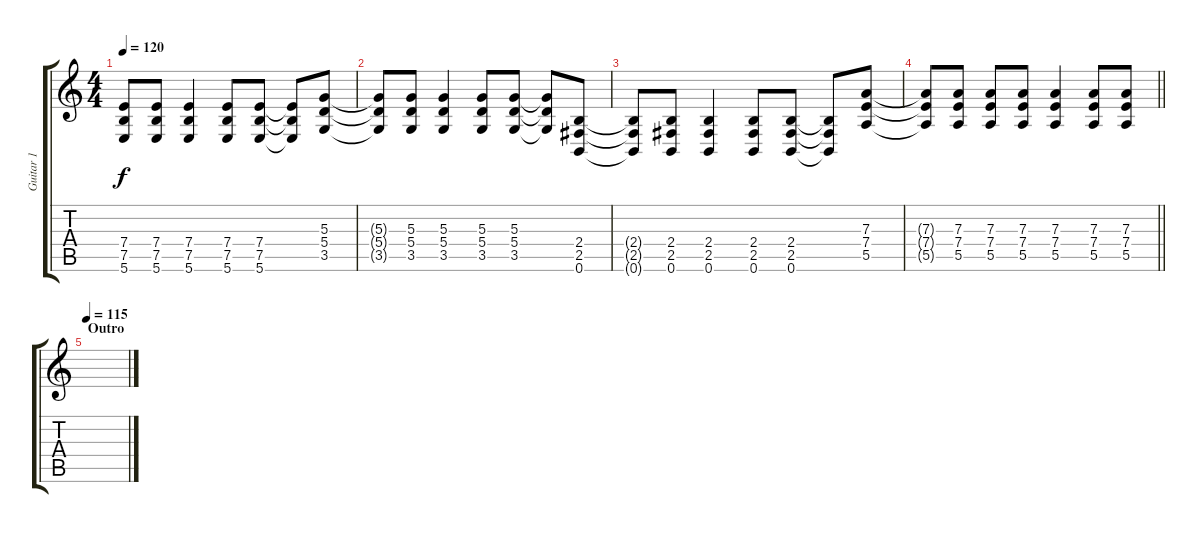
\track ("Guitar 1" "Guitar 1") {instrument overdrivenguitar}
\staff {score tabs}
\tuning (B3 Gb3 D3 A2 E2 B1) {hide}
\ts (4 4)
\tempo 120
\clef g2
\ks c
(7.4 7.5 5.6).8{dy f} (7.4 7.5 5.6).8 (7.4 7.5 5.6).4 (7.4 7.5 5.6).8 (7.4 7.5 5.6).8 (7.4{t} 7.5{t} 5.6{t}).8 (5.3 5.4 3.5).8 |
(5.3{t} 5.4{t} 3.5{t}).8 (5.3 5.4 3.5).8 (5.3 5.4 3.5).4 (5.3 5.4 3.5).8 (5.3 5.4 3.5).8 (5.3{t} 5.4{t} 3.5{t}).8 (2.4 2.5 0.6).8 |
(2.4{t} 2.5{t} 0.6{t}).8 (2.4 2.5 0.6).8 (2.4 2.5 0.6).4 (2.4 2.5 0.6).8 (2.4 2.5 0.6).8 (2.4{t} 2.5{t} 0.6{t}).8 (7.3 7.4 5.5).8 |
\barLineRight lightlight
(7.3{t} 7.4{t} 5.5{t}).8 (7.3 7.4 5.5).8 (7.3 7.4 5.5).8 (7.3 7.4 5.5).8 (7.3 7.4 5.5).4 (7.3 7.4 5.5).8 (7.3 7.4 5.5).8 |
\section ("" "Outro")
\tempo 115
